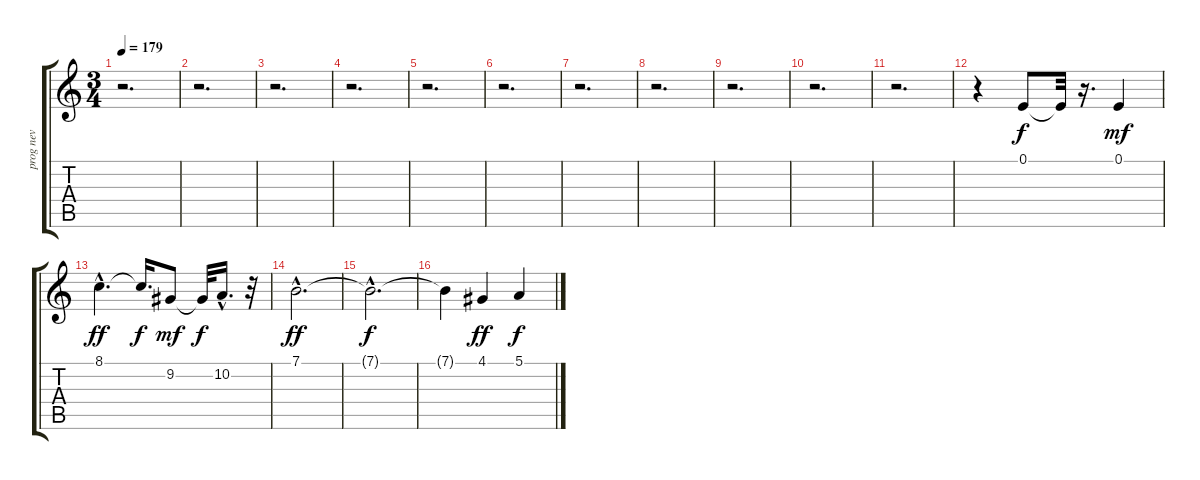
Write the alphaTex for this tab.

\track ("prog nev" "prog nev") {instrument electricpiano1}
\staff {score tabs}
\tuning (E4 B3 G3 D3 A2 E2) {hide}
\ts (3 4)
\tempo 179
\clef g2
\ks c
r.2{d dy f instrument electricpiano1} |
r.2{d} |
r.2{d} |
r.2{d} |
r.2{d} |
r.2{d} |
r.2{d} |
r.2{d} |
r.2{d} |
r.2{d} |
r.2{d} |
r.4 0.1.8 0.1{t}.32 r.16{d} 0.1.4{dy mf} |
8.1{hac}.4{d dy ff} 8.1{t}.16{d dy f} 9.2.8{dy mf} 9.2{t}.32{dy f} 10.2{hac}.16{d} r.32 |
7.1{hac}.2{d dy ff} |
7.1{hac t}.2{d dy f} |
7.1{t}.4 4.1.4{dy ff} 5.1.4{dy f}
